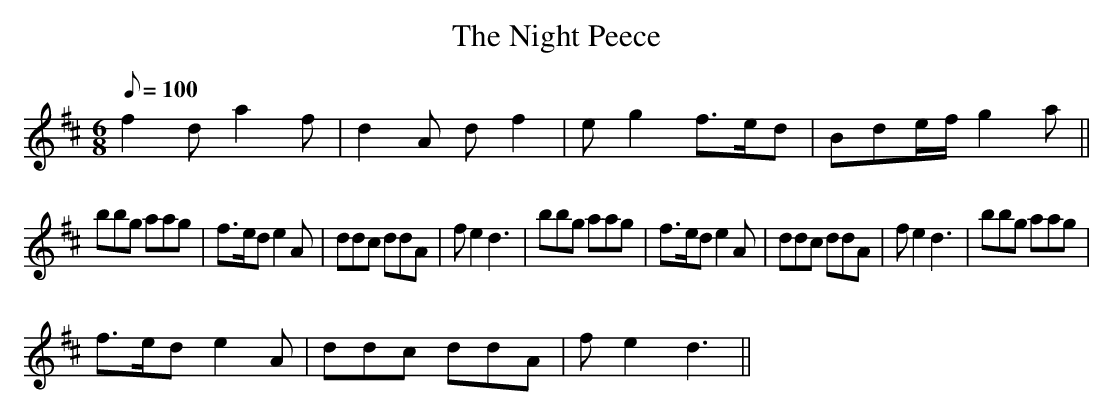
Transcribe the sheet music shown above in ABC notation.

X:1
T:The Night Peece
L:1/8
M:6/8
Q:100
K:D major
f2d a2f|d2A df2|eg2 f>ed|Bde/2f/2 g2a||
bbg aag|f>ed e2A|ddc ddA|fe2 d3|bbg aag|f>ed e2A|ddc ddA|fe2 d3|bbg aag|
f>ed e2A|ddc ddA|fe2 d3||
